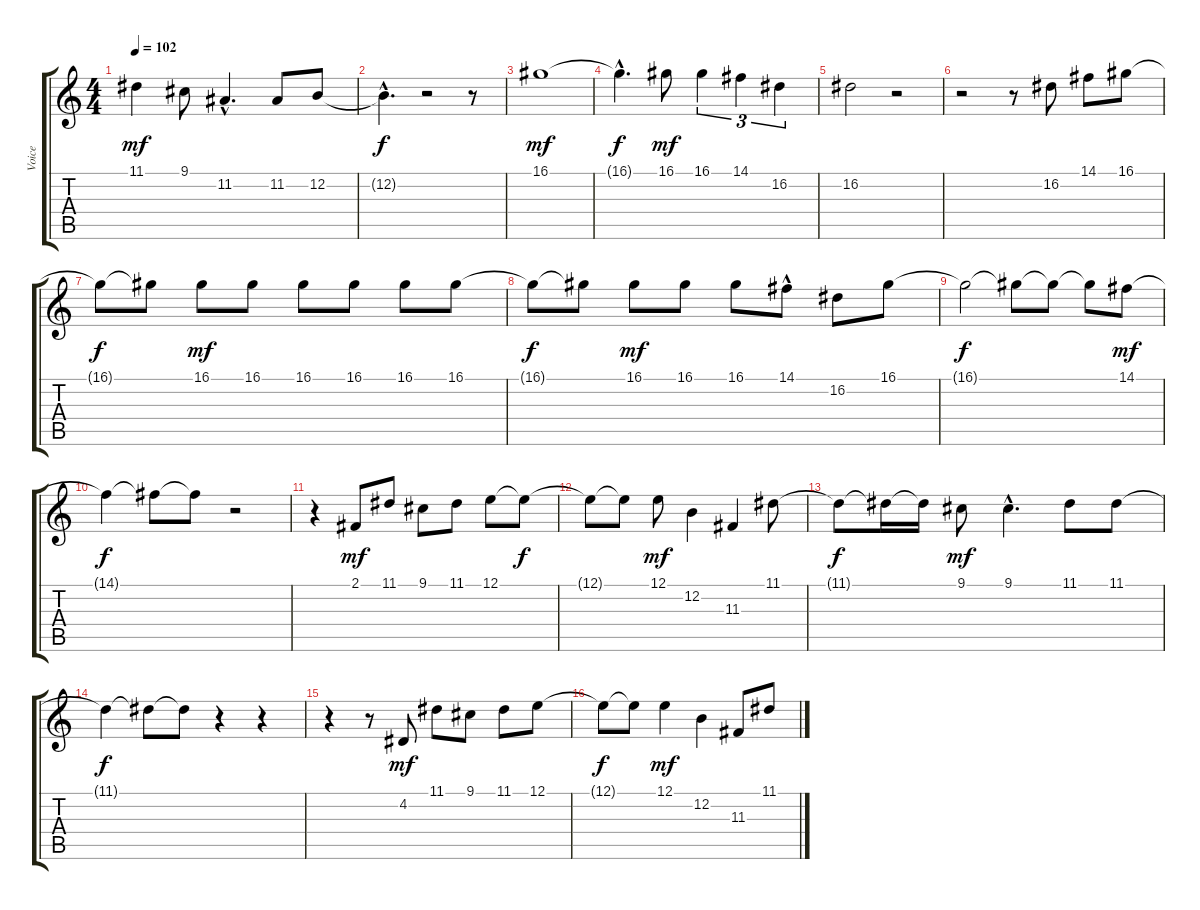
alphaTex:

\track ("Voice" "Voice") {instrument recorder}
\staff {score tabs}
\tuning (E4 B3 G3 D3 A2 E2) {hide}
\ts (4 4)
\tempo 102
\clef g2
\ks c
11.1.4{dy mf} 9.1.8 11.2{hac}.4{d} 11.2.8 12.2.8 |
12.2{hac t}.4{d dy f} r.2 r.8 |
16.1.1{dy mf} |
16.1{hac t}.4{d dy f} 16.1.8{dy mf} 16.1.4{tu (3 2)} 14.1.4{tu (3 2)} 16.2.4{tu (3 2)} |
16.2.2 r.2 |
r.2 r.8 16.2.8 14.1.8 16.1.8 |
16.1{t}.8{dy f} 16.1{t}.8 16.1.8{dy mf} 16.1.8 16.1.8 16.1.8 16.1.8 16.1.8 |
16.1{t}.8{dy f} 16.1{t}.8 16.1.8{dy mf} 16.1.8 16.1.8 14.1{hac}.8 16.2.8 16.1.8 |
16.1{t}.2{dy f} 16.1{t}.8 16.1{t}.8 16.1{t}.8 14.1.8{dy mf} |
14.1{t}.4{dy f} 14.1{t}.8 14.1{t}.8 r.2 |
r.4 2.1.8{dy mf} 11.1.8 9.1.8 11.1.8 12.1.8 12.1{t}.8{dy f} |
12.1{t}.8 12.1{t}.8 12.1.8{dy mf} 12.2.4 11.3.4 11.1.8 |
11.1{t}.8{dy f} 11.1{t}.16 11.1{t}.16 9.1.8{dy mf} 9.1{hac}.4{d} 11.1.8 11.1.8 |
11.1{t}.4{dy f} 11.1{t}.8 11.1{t}.8 r.4 r.4 |
r.4 r.8 4.2.8{dy mf} 11.1.8 9.1.8 11.1.8 12.1.8 |
12.1{t}.8{dy f} 12.1{t}.8 12.1.4{dy mf} 12.2.4 11.3.8 11.1.8
